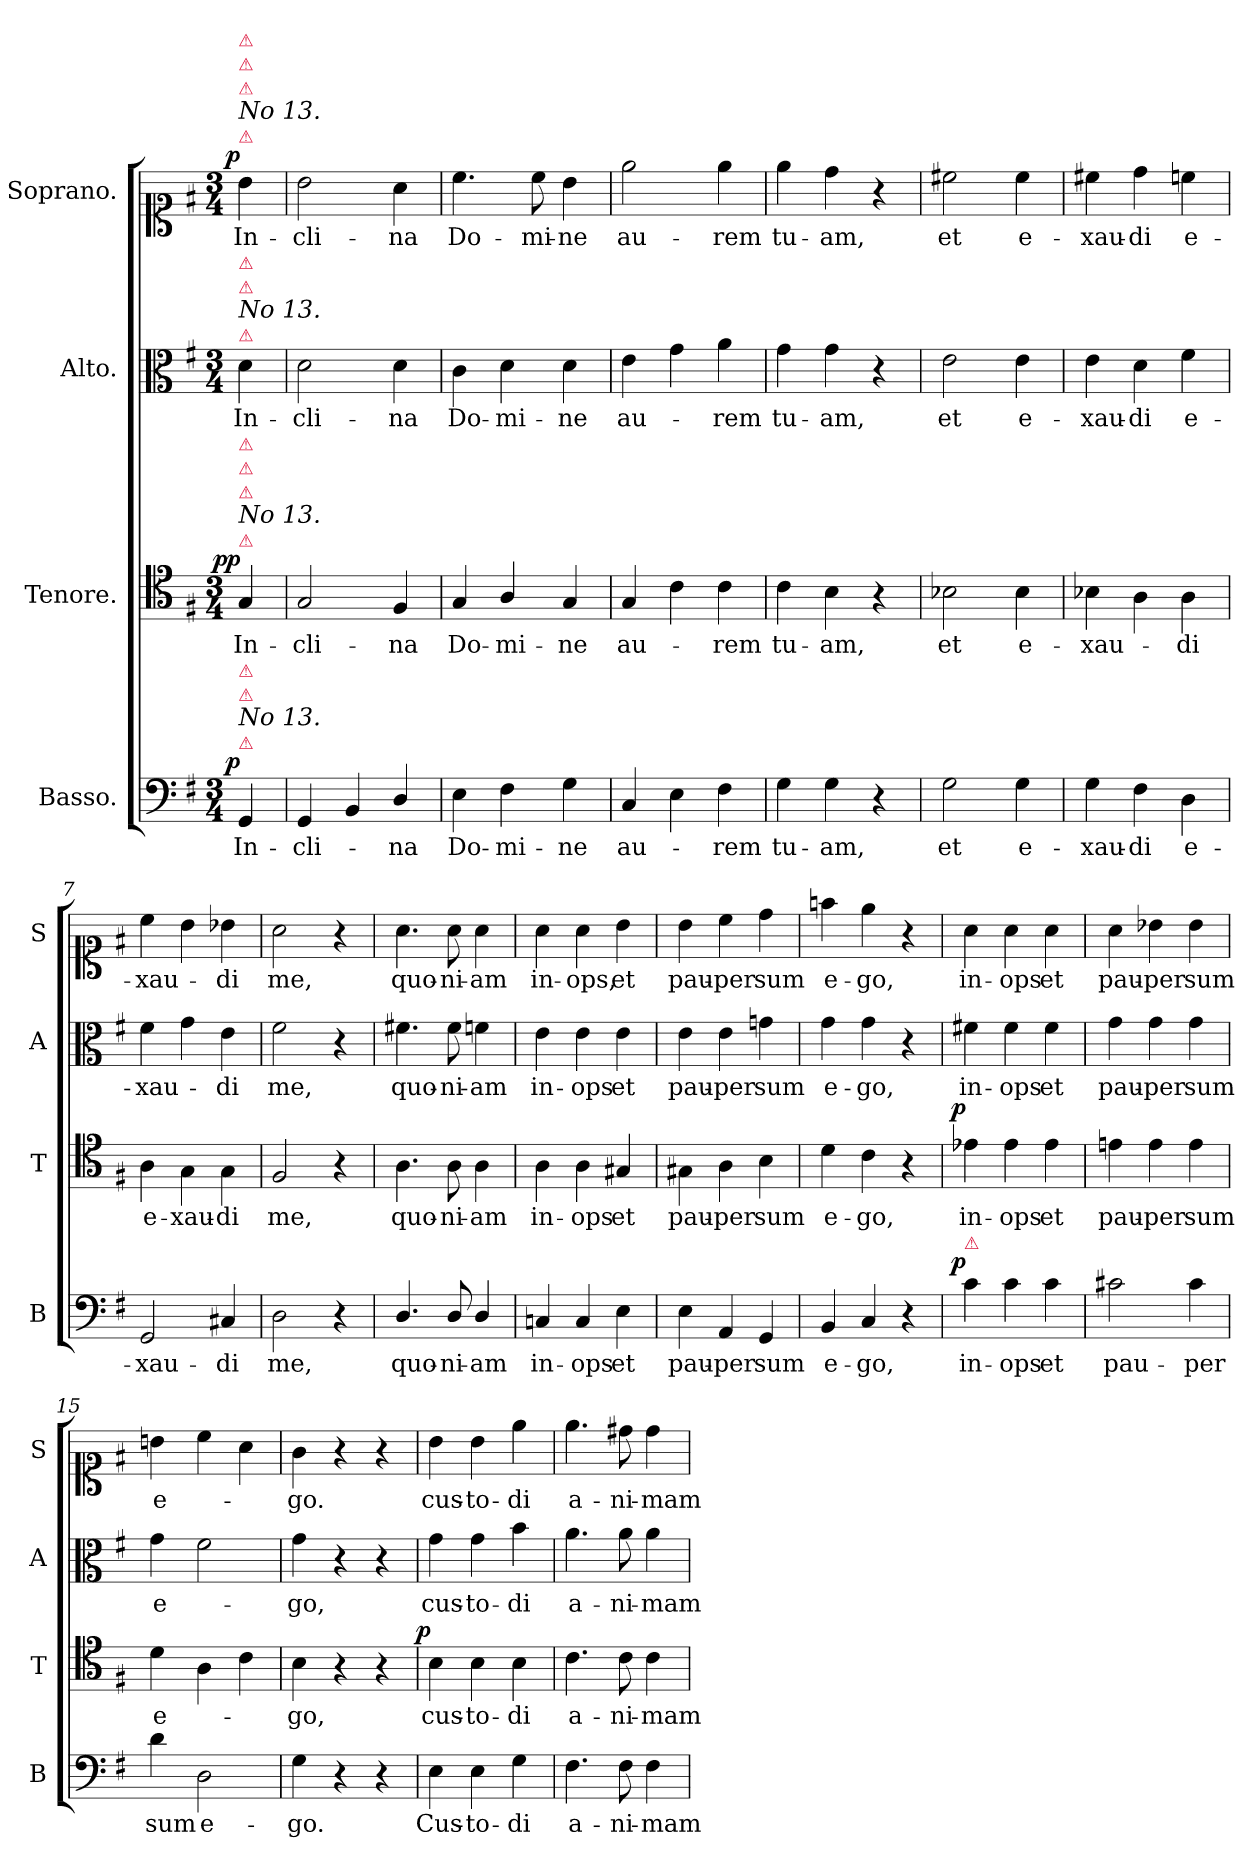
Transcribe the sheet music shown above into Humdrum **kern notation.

**kern	**text	**dynam	**kern	**text	**dynam	**kern	**text	**kern	**text	**dynam
*part4	*part4	*part4	*part3	*part3	*part3	*part2	*part2	*part1	*part1	*part1
*staff4	*staff4	*staff4	*staff3	*staff3	*staff3	*staff2	*staff2	*staff1	*staff1	*staff1
*I"Basso.	*	*	*I"Tenore.	*	*	*I"Alto.	*	*I"Soprano.	*	*
*I'B	*	*	*I'T	*	*	*I'A	*	*I'S	*	*
*clefF4	*	*	*clefC4	*	*	*clefC3	*	*clefC1	*	*
*k[f#]	*	*	*k[f#]	*	*	*k[f#]	*	*k[f#]	*	*
*G:	*	*	*G:	*	*	*G:	*	*G:	*	*
*M3/4	*	*	*M3/4	*	*	*M3/4	*	*M3/4	*	*
=	=	=	=	=	=	=	=	=	=	=
!	!	!	!	!	!	!	!	!LO:TX:a:color=crimson:t=⚠	!	!
!	!	!	!	!	!	!	!	!LO:TX:a:i:t=No 13.	!	!
!	!	!	!	!	!	!	!	!LO:TX:a:color=crimson:t=⚠	!	!
!	!	!	!	!	!	!	!	!LO:TX:a:color=crimson:t=⚠	!	!
!	!	!	!	!	!	!	!	!LO:TX:a:color=crimson:t=⚠	!	!
!	!	!	!	!	!	!LO:TX:a:color=crimson:t=⚠	!	!	!	!
!	!	!	!	!	!	!LO:TX:a:i:t=No 13.	!	!	!	!
!	!	!	!	!	!	!LO:TX:a:color=crimson:t=⚠	!	!	!	!
!	!	!	!	!	!	!LO:TX:a:color=crimson:t=⚠	!	!	!	!
!	!	!	!LO:TX:a:color=crimson:t=⚠	!	!	!	!	!	!	!
!	!	!	!LO:TX:a:i:t=No 13.	!	!	!	!	!	!	!
!	!	!	!LO:TX:a:color=crimson:t=⚠	!	!	!	!	!	!	!
!	!	!	!LO:TX:a:color=crimson:t=⚠	!	!	!	!	!	!	!
!	!	!	!LO:TX:a:color=crimson:t=⚠	!	!	!	!	!	!	!
!LO:TX:a:color=crimson:t=⚠	!	!	!	!	!	!	!	!	!	!
!LO:TX:a:i:t=No 13.	!	!	!	!	!	!	!	!	!	!
!LO:TX:a:color=crimson:t=⚠	!	!	!	!	!	!	!	!	!	!
!LO:TX:a:color=crimson:t=⚠	!	!	!	!	!	!	!	!	!	!
!	!	!LO:DY:b:rj	!	!	!LO:DY:b:rj	!	!	!	!	!LO:DY:b:rj
4GG/	In-	p	4G/	In-	pp	4d\	In-	4b\	In-	p
=1	=1	=1	=1	=1	=1	=1	=1	=1	=1	=1
4GG/	-cli-	.	2G/	-cli-	.	2d\	-cli-	2b\	-cli-	.
4BB/	.	.	.	.	.	.	.	.	.	.
4D/	-na	.	4F#/	-na	.	4d\	-na	4a\	-na	.
=2	=2	=2	=2	=2	=2	=2	=2	=2	=2	=2
4E\	Do-	.	4G/	Do-	.	4c\	Do-	4.cc\	Do-	.
4F#\	-mi-	.	4A/	-mi-	.	4d\	-mi-	.	.	.
.	.	.	.	.	.	.	.	8cc\	-mi-	.
4G\	-ne	.	4G/	-ne	.	4d\	-ne	4b\	-ne	.
=3	=3	=3	=3	=3	=3	=3	=3	=3	=3	=3
4C/	au-	.	4G/	au-	.	4e\	au-	2ee\	au-	.
4E\	.	.	4c\	.	.	4g\	.	.	.	.
4F#\	-rem	.	4c\	-rem	.	4a\	-rem	4ee\	-rem	.
=4	=4	=4	=4	=4	=4	=4	=4	=4	=4	=4
4G\	tu-	.	4c\	tu-	.	4g\	tu-	4ee\	tu-	.
4G\	-am,	.	4B\	-am,	.	4g\	-am,	4dd\	-am,	.
4r	.	.	4r	.	.	4r	.	4r	.	.
=5	=5	=5	=5	=5	=5	=5	=5	=5	=5	=5
2G\	et	.	2B-X\	et	.	2e\	et	2cc#X\	et	.
4G\	e-	.	4B-\	e-	.	4e\	e-	4cc#\	e-	.
=6	=6	=6	=6	=6	=6	=6	=6	=6	=6	=6
4G\	-xau-	.	4B-X\	-xau-	.	4e\	-xau-	4cc#X\	-xau-	.
4F#\	-di	.	4A\	.	.	4d\	-di	4dd\	-di	.
4D\	e-	.	4A\	-di	.	4f#\	e-	4ccn\	e-	.
=7	=7	=7	=7	=7	=7	=7	=7	=7	=7	=7
2GG/	-xau-	.	4A\	e-	.	4f#\	-xau-	4cc\	-xau-	.
.	.	.	4G\	-xau-	.	4g\	.	4b\	.	.
4C#X/	-di	.	4G\	-di	.	4e\	-di	4b-X\	-di	.
=8	=8	=8	=8	=8	=8	=8	=8	=8	=8	=8
2D\	me,	.	2F#/	me,	.	2f#\	me,	2a\	me,	.
4r	.	.	4r	.	.	4r	.	4r	.	.
=9	=9	=9	=9	=9	=9	=9	=9	=9	=9	=9
4.D/	quo-	.	4.A\	quo-	.	4.f#X\	quo-	4.a\	quo-	.
8D/	-ni-	.	8A\	-ni-	.	8f#\	-ni-	8a\	-ni-	.
4D/	-am	.	4A\	-am	.	4fn\	-am	4a\	-am	.
=10	=10	=10	=10	=10	=10	=10	=10	=10	=10	=10
4Cn/	in-	.	4A\	in-	.	4e\	in-	4a\	in-	.
4C/	-ops	.	4A\	-ops	.	4e\	-ops	4a\	-ops,	.
4E\	et	.	4G#X/	et	.	4e\	et	4b\	et	.
=11	=11	=11	=11	=11	=11	=11	=11	=11	=11	=11
4E\	pau-	.	4G#X\	pau-	.	4e\	pau-	4b\	pau-	.
4AA/	-per	.	4A\	-per	.	4e\	-per	4cc\	-per	.
4GG/	sum	.	4B\	sum	.	4gn\	sum	4dd\	sum	.
=12	=12	=12	=12	=12	=12	=12	=12	=12	=12	=12
!	!	!	!	!	!LO:DY:b:rj	!	!	!	!	!
4BB/	e-	.	4d\	e-	fo	4g\	e-	4ffn\	e-	.
4C/	-go,	.	4c\	-go,	.	4g\	-go,	4ee\	-go,	.
4r	.	.	4r	.	.	4r	.	4r	.	.
=13	=13	=13	=13	=13	=13	=13	=13	=13	=13	=13
!LO:TX:a:color=crimson:t=⚠	!	!	!	!	!	!	!	!	!	!
!	!	!LO:DY:b:rj	!	!	!LO:DY:b:rj	!	!	!	!	!
4c\	in-	p	4e-X\	in-	p	4f#X\	in-	4a\	in-	.
4c\	-ops	.	4e-\	-ops	.	4f#\	-ops	4a\	-ops	.
4c\	et	.	4e-\	et	.	4f#\	et	4a\	et	.
=14	=14	=14	=14	=14	=14	=14	=14	=14	=14	=14
2c#X\	pau-	.	4en\	pau-	.	4g\	pau-	4a\	pau-	.
.	.	.	4e\	-per	.	4g\	-per	4b-X\	-per	.
4c#\	-per	.	4e\	sum	.	4g\	sum	4b-\	sum	.
=15	=15	=15	=15	=15	=15	=15	=15	=15	=15	=15
4d\	sum	.	4d\	e-	.	4g\	e-	4bn\	e-	.
2D\	e-	.	4A\	.	.	2f#\	.	4cc\	.	.
.	.	.	4c\	.	.	.	.	4a\	.	.
=16	=16	=16	=16	=16	=16	=16	=16	=16	=16	=16
4G\	-go.	.	4B\	-go,	.	4g\	-go,	4g\	-go.	.
4r	.	.	4r	.	.	4r	.	4r	.	.
4r	.	.	4r	.	.	4r	.	4r	.	.
=17	=17	=17	=17	=17	=17	=17	=17	=17	=17	=17
!	!	!	!	!	!LO:DY:b:rj	!	!	!	!	!
4E\	Cus-	.	4B\	cus-	p.	4g\	cus-	4b\	cus-	.
4E\	-to-	.	4B\	-to-	.	4g\	-to-	4b\	-to-	.
4G\	-di	.	4B\	-di	.	4b\	-di	4ee\	-di	.
=18	=18	=18	=18	=18	=18	=18	=18	=18	=18	=18
4.F#\	a-	.	4.c\	a-	.	4.a\	a-	4.ee\	a-	.
8F#\	-ni-	.	8c\	-ni-	.	8a\	-ni-	8dd#X\	-ni-	.
4F#\	-mam	.	4c\	-mam	.	4a\	-mam	4dd#\	-mam	.
=	=	=	=	=	=	=	=	=	=	=
*-	*-	*-	*-	*-	*-	*-	*-	*-	*-	*-
